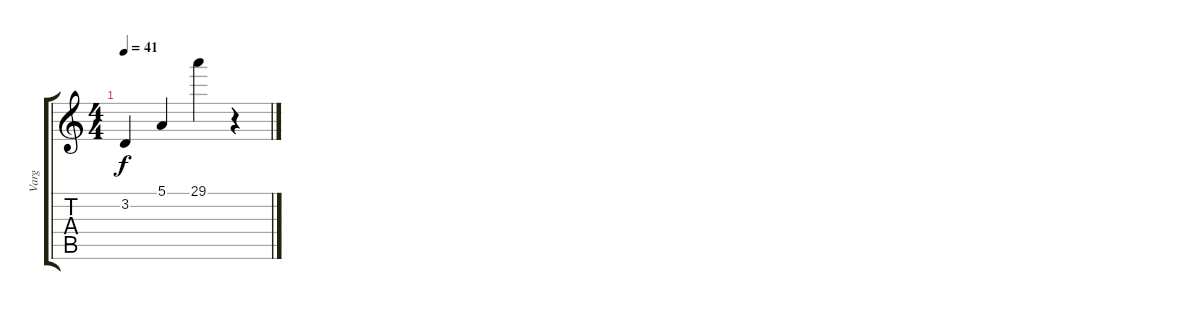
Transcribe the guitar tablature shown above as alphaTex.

\track ("Varg" "Varg") {instrument baritonesax}
\staff {score tabs}
\tuning (E4 B3 G3 D3 A2 E2) {hide}
\ts (4 4)
\tempo 41
\clef g2
\ks c
3.2.4{dy f volume 7} 5.1.4 29.1.4 r.4
